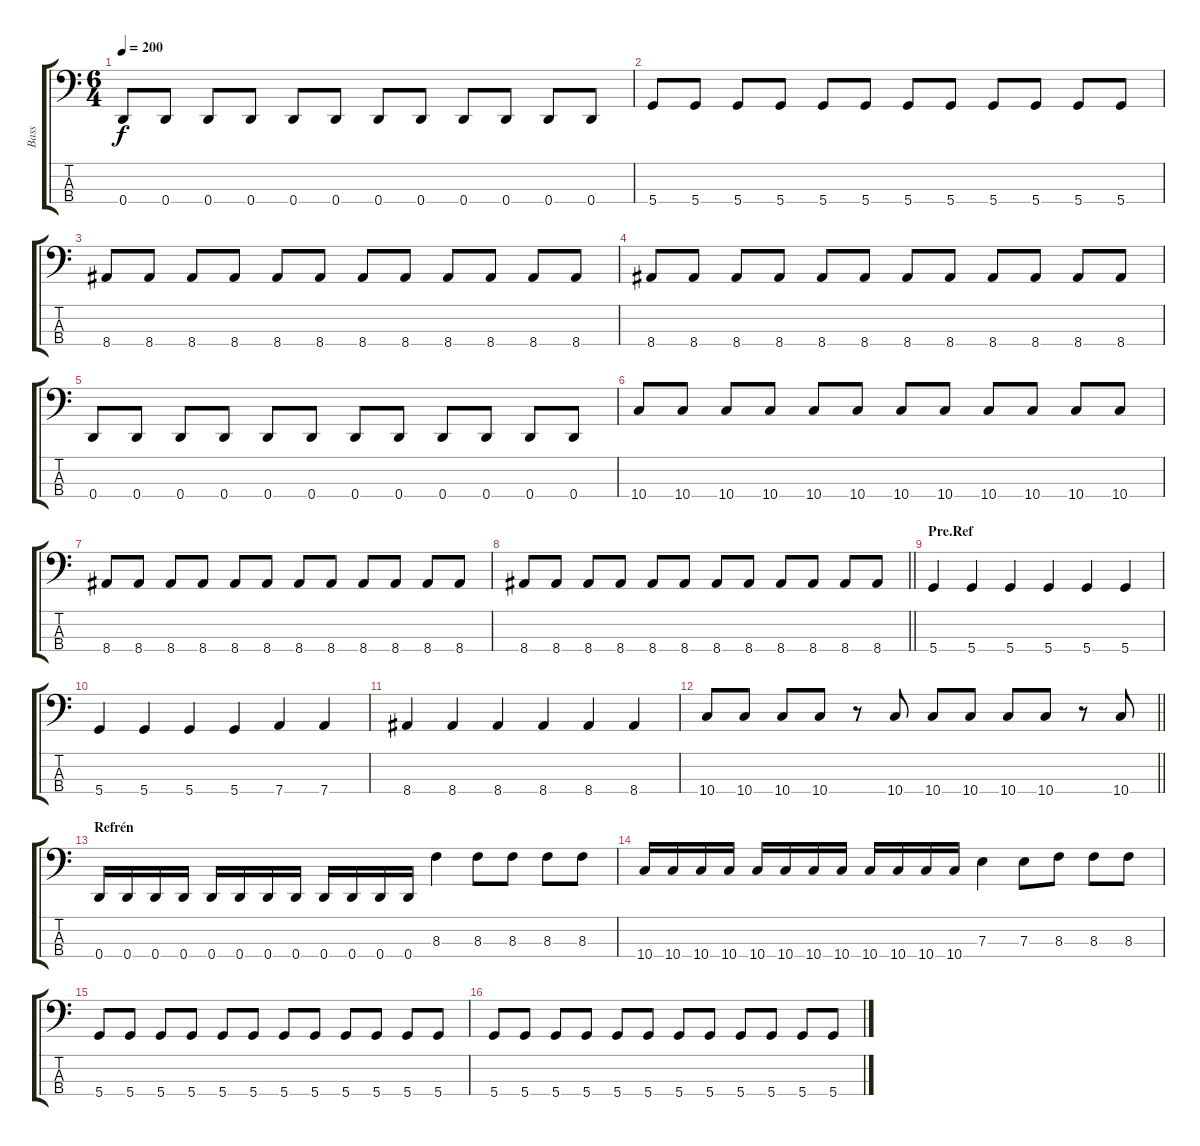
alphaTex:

\track ("Bass" "Bass") {instrument electricbasspick}
\staff {score tabs}
\tuning (G2 D2 A1 D1) {hide}
\ts (6 4)
\tempo 200
\clef f4
\ks c
0.4.8{dy f} 0.4.8 0.4.8 0.4.8 0.4.8 0.4.8 0.4.8 0.4.8 0.4.8 0.4.8 0.4.8 0.4.8 |
5.4.8 5.4.8 5.4.8 5.4.8 5.4.8 5.4.8 5.4.8 5.4.8 5.4.8 5.4.8 5.4.8 5.4.8 |
8.4.8 8.4.8 8.4.8 8.4.8 8.4.8 8.4.8 8.4.8 8.4.8 8.4.8 8.4.8 8.4.8 8.4.8 |
8.4.8 8.4.8 8.4.8 8.4.8 8.4.8 8.4.8 8.4.8 8.4.8 8.4.8 8.4.8 8.4.8 8.4.8 |
0.4.8 0.4.8 0.4.8 0.4.8 0.4.8 0.4.8 0.4.8 0.4.8 0.4.8 0.4.8 0.4.8 0.4.8 |
10.4.8 10.4.8 10.4.8 10.4.8 10.4.8 10.4.8 10.4.8 10.4.8 10.4.8 10.4.8 10.4.8 10.4.8 |
8.4.8 8.4.8 8.4.8 8.4.8 8.4.8 8.4.8 8.4.8 8.4.8 8.4.8 8.4.8 8.4.8 8.4.8 |
\barLineRight lightlight
8.4.8 8.4.8 8.4.8 8.4.8 8.4.8 8.4.8 8.4.8 8.4.8 8.4.8 8.4.8 8.4.8 8.4.8 |
\section ("" "Pre.Ref")
5.4.4 5.4.4 5.4.4 5.4.4 5.4.4 5.4.4 |
5.4.4 5.4.4 5.4.4 5.4.4 7.4.4 7.4.4 |
8.4.4 8.4.4 8.4.4 8.4.4 8.4.4 8.4.4 |
\barLineRight lightlight
10.4.8 10.4.8 10.4.8 10.4.8 r.8 10.4.8 10.4.8 10.4.8 10.4.8 10.4.8 r.8 10.4.8 |
\section ("" "Refrén")
0.4.16 0.4.16 0.4.16 0.4.16 0.4.16 0.4.16 0.4.16 0.4.16 0.4.16 0.4.16 0.4.16 0.4.16 8.3.4 8.3.8 8.3.8 8.3.8 8.3.8 |
10.4.16 10.4.16 10.4.16 10.4.16 10.4.16 10.4.16 10.4.16 10.4.16 10.4.16 10.4.16 10.4.16 10.4.16 7.3.4 7.3.8 8.3.8 8.3.8 8.3.8 |
5.4.8 5.4.8 5.4.8 5.4.8 5.4.8 5.4.8 5.4.8 5.4.8 5.4.8 5.4.8 5.4.8 5.4.8 |
5.4.8 5.4.8 5.4.8 5.4.8 5.4.8 5.4.8 5.4.8 5.4.8 5.4.8 5.4.8 5.4.8 5.4.8
